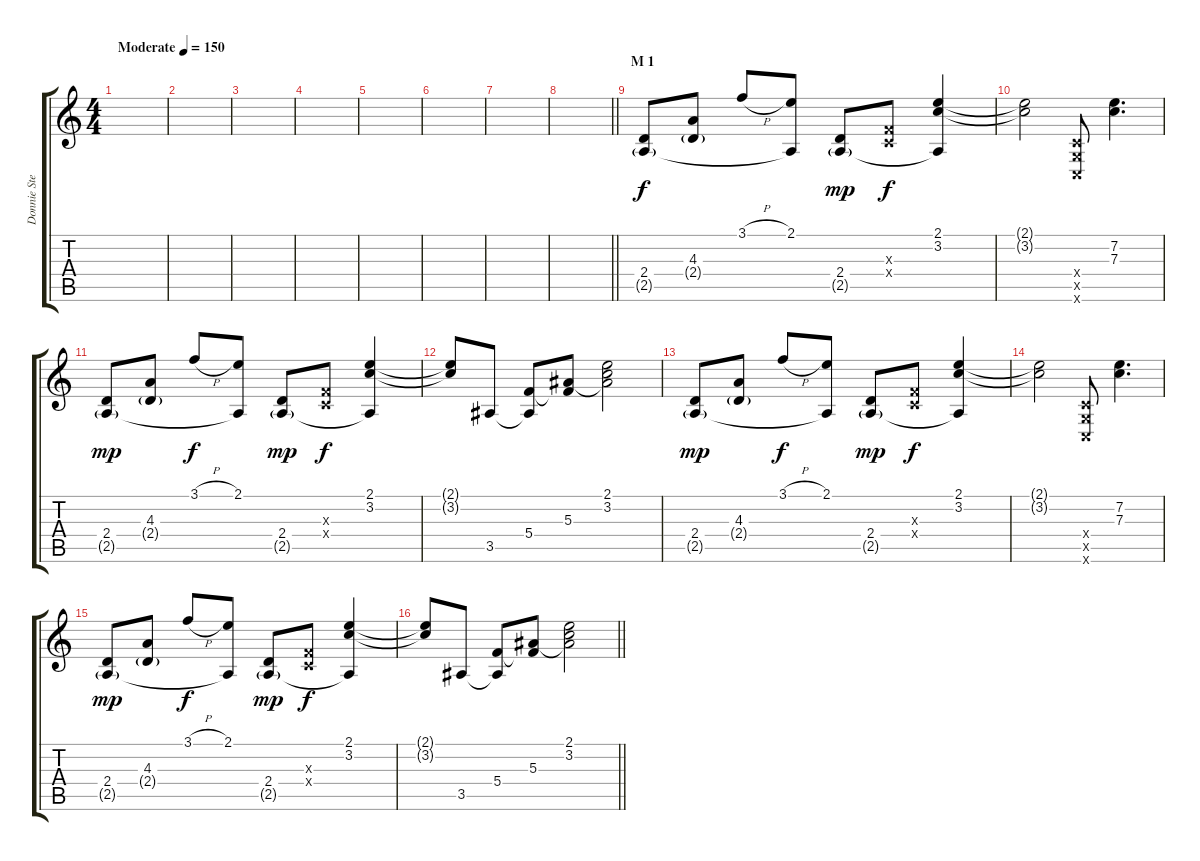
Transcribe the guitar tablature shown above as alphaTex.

\track ("Donnie Steele" "Donnie Ste") {instrument distortionguitar}
\staff {score tabs}
\tuning (D4 A3 F3 C3 G2 C2) {hide}
\ts (4 4)
\tempo (150 "Moderate")
\clef g2
\ks c
|
|
|
|
|
|
|
\barLineRight lightlight
|
\section ("" "M 1")
(2.4 2.5{g}).8{volume 13 balance 16 instrument electricguitarjazz} (4.3 2.4{g}).8 3.1{h}.8{dy f} (2.1 2.5{t}).8 (2.4 2.5{g}).8{dy mp} (0.3{x} 0.4{x}).8{dy f} (2.1 3.2 2.5{t}).4 |
(2.1{t} 3.2{t}).2 (0.4{x} 0.5{x} 0.6{x}).8 (7.2 7.3).4{d} |
(2.4 2.5{g}).8{dy mp} (4.3 2.4{g}).8 3.1{h}.8{dy f} (2.1 2.5{t}).8 (2.4 2.5{g}).8{dy mp} (0.3{x} 0.4{x}).8{dy f} (2.1 3.2 2.5{t}).4 |
(2.1{t} 3.2{t}).8 3.5.8 (5.4 3.5{t}).8 (5.3 5.4{t}).8 (2.1 3.2 5.3{t}).2 |
(2.4 2.5{g}).8{dy mp} (4.3 2.4{g}).8 3.1{h}.8{dy f} (2.1 2.5{t}).8 (2.4 2.5{g}).8{dy mp} (0.3{x} 0.4{x}).8{dy f} (2.1 3.2 2.5{t}).4 |
(2.1{t} 3.2{t}).2 (0.4{x} 0.5{x} 0.6{x}).8 (7.2 7.3).4{d} |
(2.4 2.5{g}).8{dy mp} (4.3 2.4{g}).8 3.1{h}.8{dy f} (2.1 2.5{t}).8 (2.4 2.5{g}).8{dy mp} (0.3{x} 0.4{x}).8{dy f} (2.1 3.2 2.5{t}).4 |
\barLineRight lightlight
(2.1{t} 3.2{t}).8 3.5.8 (5.4 3.5{t}).8 (5.3 5.4{t}).8 (2.1 3.2 5.3{t}).2
